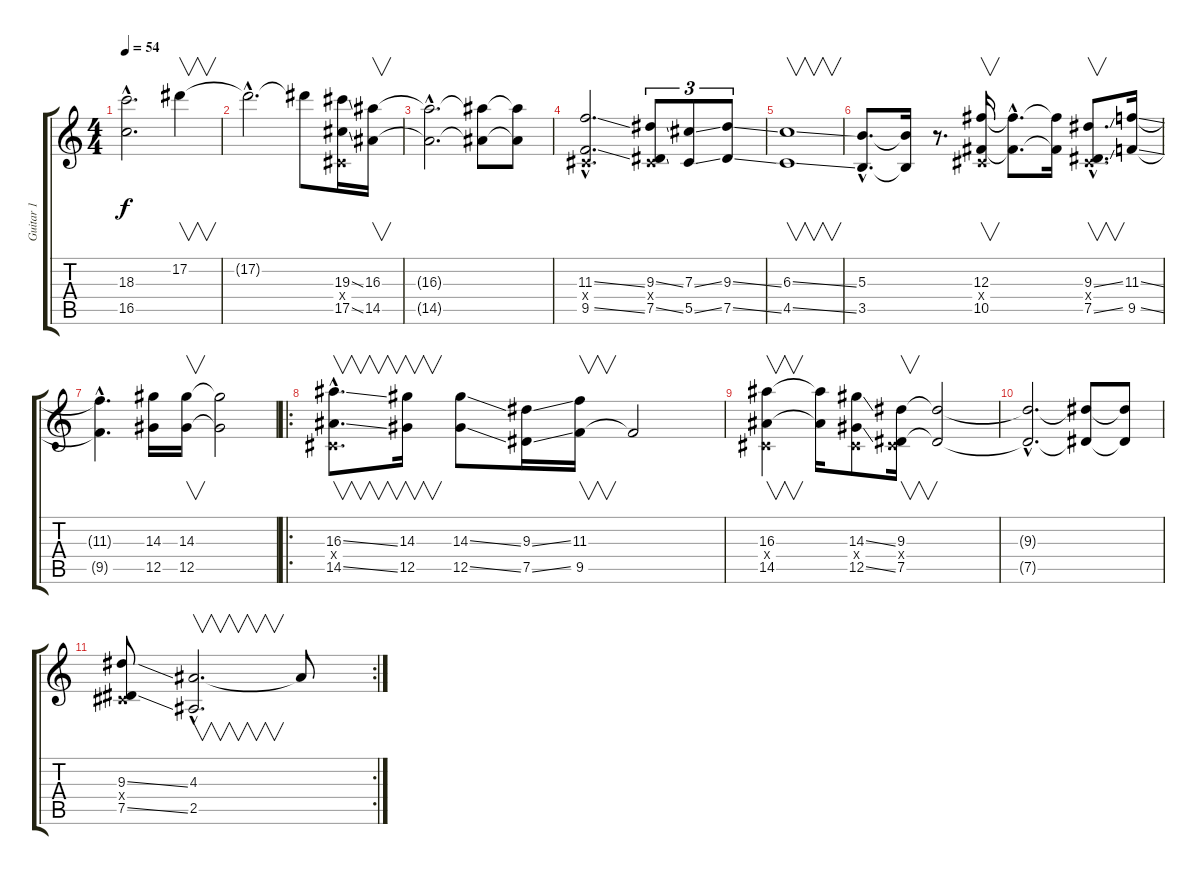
\track ("Guitar 1" "Guitar 1") {instrument overdrivenguitar}
\staff {score tabs}
\tuning (Eb4 Bb3 Gb3 Db3 Ab2 Db2) {hide}
\ts (4 4)
\tempo 54
\clef g2
\ks c
(18.3{hac t} 16.5{hac t}).2{d dy f} 17.2.4{v} |
17.2{hac t}.2{d} 17.2{t}.8 (19.3{ss} 0.4{x} 17.5{ss}).16 (16.3 14.5).16{v} |
(16.3{hac t} 14.5{hac t}).2{d} (16.3{t} 14.5{t}).8 (16.3{t} 14.5{t}).8 |
(11.3{ss hac} 0.4{hac x} 9.5{ss hac}).2{d} (9.3{ss} 0.4{x} 7.5{ss}).8{tu (3 2)} (7.3{ss} 5.5{ss}).8{tu (3 2)} (9.3{ss} 7.5{ss}).8{tu (3 2)} |
(6.3{ss} 4.5{ss}).1{v} |
(5.3{hac} 3.5{hac}).8{d} (5.3{t} 3.5{t}).16 r.8{d} (12.3 0.4{x} 10.5).16{v} (12.3{hac t} 10.5{hac t}).8{d} (12.3{t} 10.5{t}).16 (9.3{ss hac} 0.4{hac x} 7.5{ss hac}).8{v d} (11.3{ss} 9.5{ss}).16 |
(11.3{hac t} 9.5{hac t}).4{d} (14.3 12.5).16 (14.3 12.5).16{v} (14.3{t} 12.5{t}).2 |
\ro
(16.3{ss hac} 0.4{hac x} 14.5{ss hac}).8{v d} (14.3 12.5).16{v} (14.3{ss} 12.5{ss}).8 (9.3{ss} 7.5{ss}).16 (11.3 9.5).16{v} 9.5{t}.2 |
(16.3 0.4{x} 14.5).4{v} (16.3{t} 14.5{t}).16 (14.3{ss} 0.4{x} 12.5{ss}).8 (9.3 0.4{x} 7.5).16{v} (9.3{t} 7.5{t}).2 |
(9.3{hac t} 7.5{hac t}).2{d} (9.3{t} 7.5{t}).8 (9.3{t} 7.5{t}).8 |
\rc 2
(9.3{ss} 0.4{x} 7.5{ss}).8 (4.3{hac} 2.5{hac}).2{v d} 4.3{t}.8
